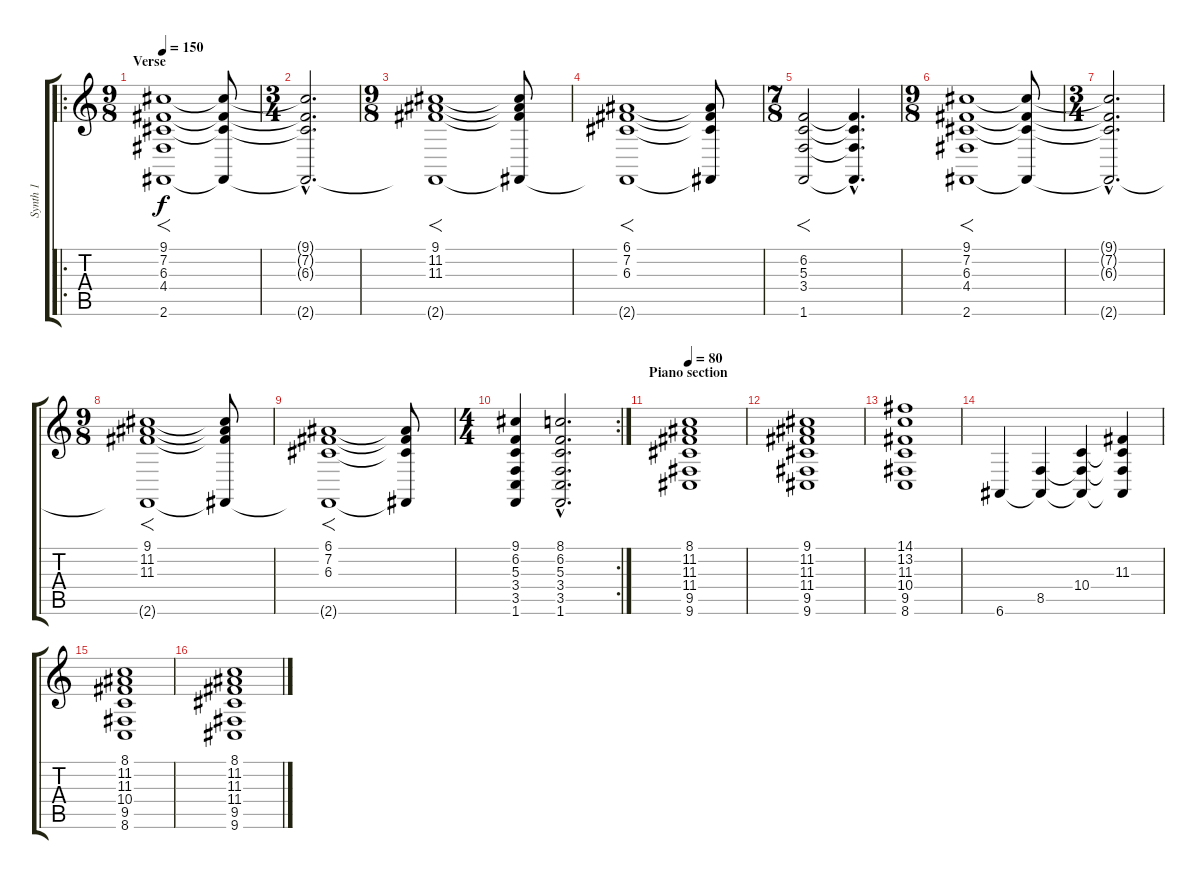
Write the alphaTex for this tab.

\track ("Synth 1" "Synth 1") {instrument stringensemble1}
\staff {score tabs}
\tuning (E4 B3 G3 D3 A2 E2) {hide}
\ro
\ts (9 8)
\section ("" "Verse")
\tempo 150
\clef g2
\ks c
(9.1 7.2 6.3 4.4 2.6).1{f dy f} (9.1{t} 7.2{t} 6.3{t} 2.6{t}).8 |
\ts (3 4)
(9.1{hac t} 7.2{hac t} 6.3{hac t} 2.6{hac t}).2{d} |
\ts (9 8)
(9.1 11.2 11.3 2.6{t}).1{f} (9.1{t} 11.2{t} 11.3{t} 2.6{t}).8 |
(6.1 7.2 6.3 2.6{t}).1{f} (6.1{t} 7.2{t} 6.3{t} 2.6{t}).8 |
\ts (7 8)
(6.2 5.3 3.4 1.6).2{f} (6.2{hac t} 5.3{hac t} 3.4{hac t} 1.6{hac t}).4{d} |
\ts (9 8)
(9.1 7.2 6.3 4.4 2.6).1{f} (9.1{t} 7.2{t} 6.3{t} 2.6{t}).8 |
\ts (3 4)
(9.1{hac t} 7.2{hac t} 6.3{hac t} 2.6{hac t}).2{d} |
\ts (9 8)
(9.1 11.2 11.3 2.6{t}).1{f} (9.1{t} 11.2{t} 11.3{t} 2.6{t}).8 |
(6.1 7.2 6.3 2.6{t}).1{f} (6.1{t} 7.2{t} 6.3{t} 2.6{t}).8 |
\rc 2
\ts (4 4)
(9.1 6.2 5.3 3.4 3.5 1.6).4 (8.1{hac} 6.2{hac} 5.3{hac} 3.4{hac} 3.5{hac} 1.6{hac}).2{d} |
\section ("" "Piano section")
\tempo 80
(8.1 11.2 11.3 11.4 9.5 9.6).1 |
(9.1 11.2 11.3 11.4 9.5 9.6).1 |
(14.1 13.2 11.3 10.4 9.5 8.6).1 |
6.6.4 (8.5 6.6{t}).4 (10.4 8.5{t} 6.6{t}).4 (11.3 10.4{t} 8.5{t} 6.6{t}).4 |
(8.1 11.2 11.3 10.4 9.5 8.6).1 |
(8.1 11.2 11.3 11.4 9.5 9.6).1
